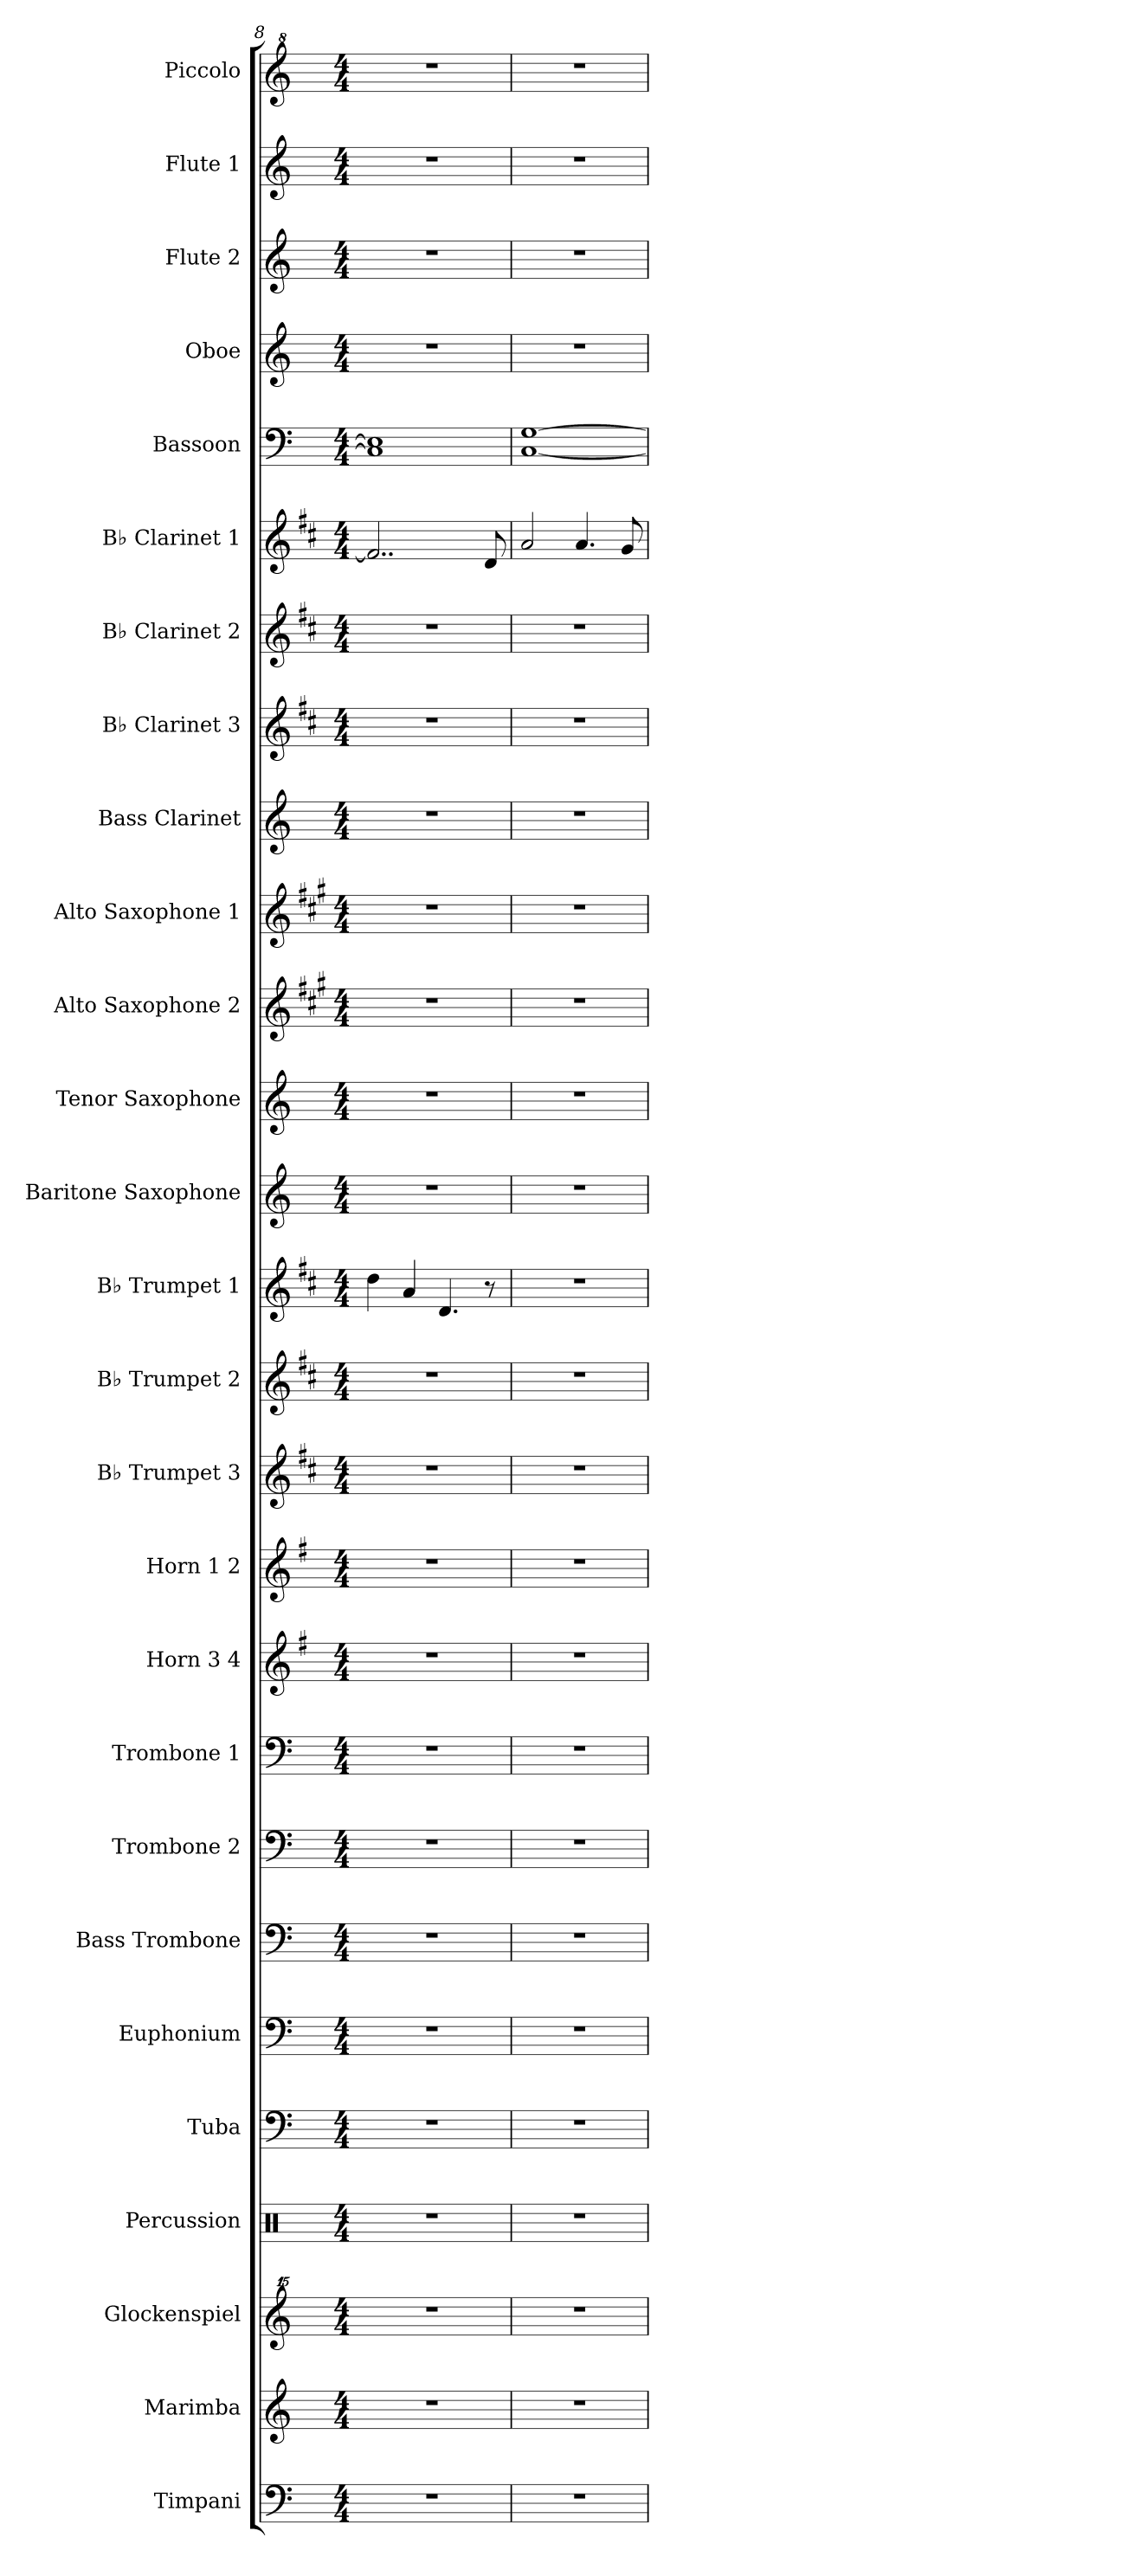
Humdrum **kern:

**kern	**kern	**kern	**kern	**kern	**kern	**kern	**kern	**kern	**kern	**kern	**kern	**kern	**kern	**kern	**kern	**kern	**kern	**kern	**kern	**kern	**kern	**kern	**kern	**kern	**kern	**kern
*part27	*part26	*part25	*part24	*part23	*part22	*part21	*part20	*part19	*part18	*part17	*part16	*part15	*part14	*part13	*part12	*part11	*part10	*part9	*part8	*part7	*part6	*part5	*part4	*part3	*part2	*part1
*staff27	*staff26	*staff25	*staff24	*staff23	*staff22	*staff21	*staff20	*staff19	*staff18	*staff17	*staff16	*staff15	*staff14	*staff13	*staff12	*staff11	*staff10	*staff9	*staff8	*staff7	*staff6	*staff5	*staff4	*staff3	*staff2	*staff1
*I"Timpani	*I"Marimba	*I"Glockenspiel	*I"Percussion	*I"Tuba	*I"Euphonium	*I"Bass Trombone	*I"Trombone 2	*I"Trombone 1	*I"Horn 3 4	*I"Horn 1 2	*I"B♭ Trumpet 3	*I"B♭ Trumpet 2	*I"B♭ Trumpet 1	*I"Baritone Saxophone	*I"Tenor Saxophone	*I"Alto Saxophone 2	*I"Alto Saxophone 1	*I"Bass Clarinet	*I"B♭ Clarinet 3	*I"B♭ Clarinet 2	*I"B♭ Clarinet 1	*I"Bassoon	*I"Oboe	*I"Flute 2	*I"Flute 1	*I"Piccolo
*I'Timp.	*I'Mrm.	*I'Glk.	*I'Perc.	*I'Tu.	*I'Eu.	*I'B. Trb.	*I'Trb. 2	*I'Trb. 1	*I'Hn. 3 4	*I'Hn. 1 2	*I'Tpt. 3	*I'Tpt. 2	*I'Tpt. 1	*I'Bar. Sax.	*I'T. Sax.	*I'A. Sax. 2	*I'A. Sax. 1	*I'B. Cl.	*I'B♭ Cl. 3	*I'B♭ Cl. 2	*I'B♭ Cl. 1	*I'Bsn.	*I'Ob.	*I'Fl. 2	*I'Fl. 1	*I'Picc.
*clefF4	*clefG2	*clefG^^2	*clefX	*clefF4	*clefF4	*clefF4	*clefF4	*clefF4	*clefG2	*clefG2	*clefG2	*clefG2	*clefG2	*clefG2	*clefG2	*clefG2	*clefG2	*clefG2	*clefG2	*clefG2	*clefG2	*clefF4	*clefG2	*clefG2	*clefG2	*clefG^2
*	*	*	*	*	*	*	*	*	*ITrd4c7	*ITrd4c7	*ITrd1c2	*ITrd1c2	*ITrd1c2	*ITrd12c21	*ITrd8c14	*ITrd5c9	*ITrd5c9	*ITrd8c14	*ITrd1c2	*ITrd1c2	*ITrd1c2	*	*	*	*	*ITrd-7c-12
*k[]	*k[]	*k[]	*k[]	*k[]	*k[]	*k[]	*k[]	*k[]	*k[]	*k[]	*k[]	*k[]	*k[]	*k[]	*k[]	*k[]	*k[]	*k[]	*k[]	*k[]	*k[]	*k[]	*k[]	*k[]	*k[]	*k[]
*C:	*C:	*C:	*C:	*C:	*C:	*C:	*C:	*C:	*C:	*C:	*C:	*C:	*C:	*C:	*C:	*C:	*C:	*C:	*C:	*C:	*C:	*C:	*C:	*C:	*C:	*C:
*M4/4	*M4/4	*M4/4	*M4/4	*M4/4	*M4/4	*M4/4	*M4/4	*M4/4	*M4/4	*M4/4	*M4/4	*M4/4	*M4/4	*M4/4	*M4/4	*M4/4	*M4/4	*M4/4	*M4/4	*M4/4	*M4/4	*M4/4	*M4/4	*M4/4	*M4/4	*M4/4
=8	=8	=8	=8	=8	=8	=8	=8	=8	=8	=8	=8	=8	=8	=8	=8	=8	=8	=8	=8	=8	=8	=8	=8	=8	=8	=8
1r	1r	1r	1r	1r	1r	1r	1r	1r	1r	1r	1r	1r	4cc\	1r	1r	1r	1r	1r	1r	1r	2..e/]	1C] 1E]	1r	1r	1r	1r
.	.	.	.	.	.	.	.	.	.	.	.	.	4g/	.	.	.	.	.	.	.	.	.	.	.	.	.
.	.	.	.	.	.	.	.	.	.	.	.	.	4.c/	.	.	.	.	.	.	.	.	.	.	.	.	.
.	.	.	.	.	.	.	.	.	.	.	.	.	8r	.	.	.	.	.	.	.	8c/	.	.	.	.	.
=9	=9	=9	=9	=9	=9	=9	=9	=9	=9	=9	=9	=9	=9	=9	=9	=9	=9	=9	=9	=9	=9	=9	=9	=9	=9	=9
1r	1r	1r	1r	1r	1r	1r	1r	1r	1r	1r	1r	1r	1r	1r	1r	1r	1r	1r	1r	1r	2g/	[1C [1G	1r	1r	1r	1r
.	.	.	.	.	.	.	.	.	.	.	.	.	.	.	.	.	.	.	.	.	4.g/	.	.	.	.	.
.	.	.	.	.	.	.	.	.	.	.	.	.	.	.	.	.	.	.	.	.	8f/	.	.	.	.	.
=	=	=	=	=	=	=	=	=	=	=	=	=	=	=	=	=	=	=	=	=	=	=	=	=	=	=
*-	*-	*-	*-	*-	*-	*-	*-	*-	*-	*-	*-	*-	*-	*-	*-	*-	*-	*-	*-	*-	*-	*-	*-	*-	*-	*-
